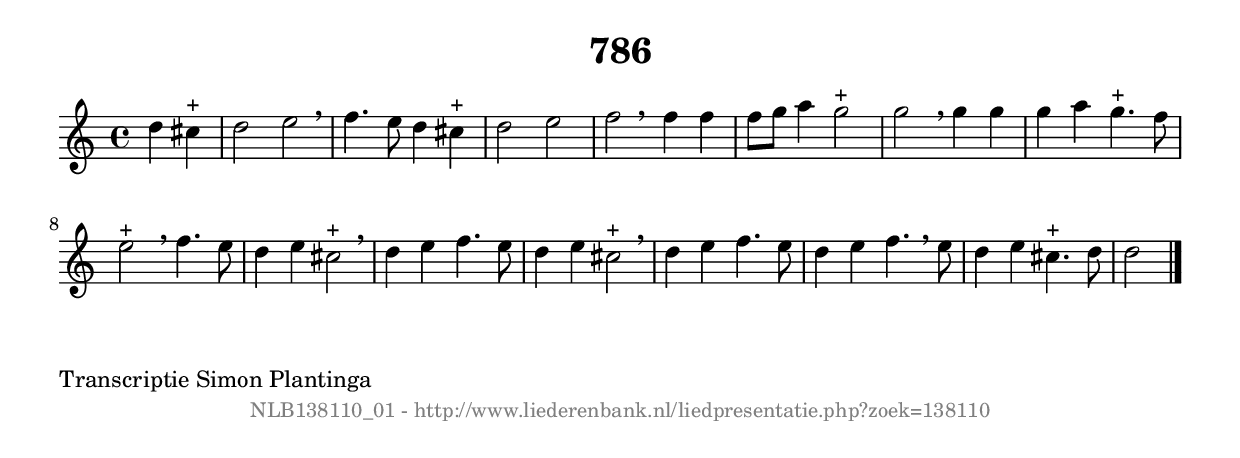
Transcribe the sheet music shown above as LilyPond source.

%
% produced by wce2krn 1.64 (7 June 2014)
%
\version"2.16"
#(append! paper-alist '(("long" . (cons (* 210 mm) (* 2000 mm)))))
#(set-default-paper-size "long")
sb = {\breathe}
mBreak = {\breathe }
bBreak = {\breathe }
x = {\once\override NoteHead #'style = #'cross }
gl=\glissando
itime={\override Staff.TimeSignature #'stencil = ##f }
ficta = {\once\set suggestAccidentals = ##t}
fine = {\once\override Score.RehearsalMark #'self-alignment-X = #1 \mark \markup {\italic{Fine}}}
dc = {\once\override Score.RehearsalMark #'self-alignment-X = #1 \mark \markup {\italic{D.C.}}}
dcf = {\once\override Score.RehearsalMark #'self-alignment-X = #1 \mark \markup {\italic{D.C. al Fine}}}
dcc = {\once\override Score.RehearsalMark #'self-alignment-X = #1 \mark \markup {\italic{D.C. al Coda}}}
ds = {\once\override Score.RehearsalMark #'self-alignment-X = #1 \mark \markup {\italic{D.S.}}}
dsf = {\once\override Score.RehearsalMark #'self-alignment-X = #1 \mark \markup {\italic{D.S. al Fine}}}
dsc = {\once\override Score.RehearsalMark #'self-alignment-X = #1 \mark \markup {\italic{D.S. al Coda}}}
pv = {\set Score.repeatCommands = #'((volta "1"))}
sv = {\set Score.repeatCommands = #'((volta "2"))}
tv = {\set Score.repeatCommands = #'((volta "3"))}
qv = {\set Score.repeatCommands = #'((volta "4"))}
xv = {\set Score.repeatCommands = #'((volta #f))}
\header{ tagline = ""
title = "786"
}
\score {{
\key d \dorian
\relative g'
{
\set melismaBusyProperties = #'()
\partial 32*16
\time 4/4
\tempo 4=120
\override Score.MetronomeMark #'transparent = ##t
\override Score.RehearsalMark #'break-visibility = #(vector #t #t #f)
d'4 cis4^"+" | d2 e2 \sb | f4. e8 d4 cis4^"+" | d2 e2 | f2 \bar ":|:" \bBreak
f4 f4 | f8 g8 a4 g2^"+" | g2 \sb g4 g4 | g4 a4 g4.^"+" f8 | e2^"+" \sb f4. e8 | d4 e4 cis2^"+" | \mBreak \bar "|"
d4 e4 f4. e8 | d4 e4 cis2^"+" \sb | d4 e4 f4. e8 | d4 e4 f4. \sb e8 | d4 e4 cis4.^"+" d8 | d2 \bar "|."
 }}
 \midi { }
 \layout {
            indent = 0.0\cm
}
}
\markup { \wordwrap-string #" 
Transcriptie Simon Plantinga
"}
\markup { \vspace #0 } \markup { \with-color #grey \fill-line { \center-column { \smaller "NLB138110_01 - http://www.liederenbank.nl/liedpresentatie.php?zoek=138110" } } }
